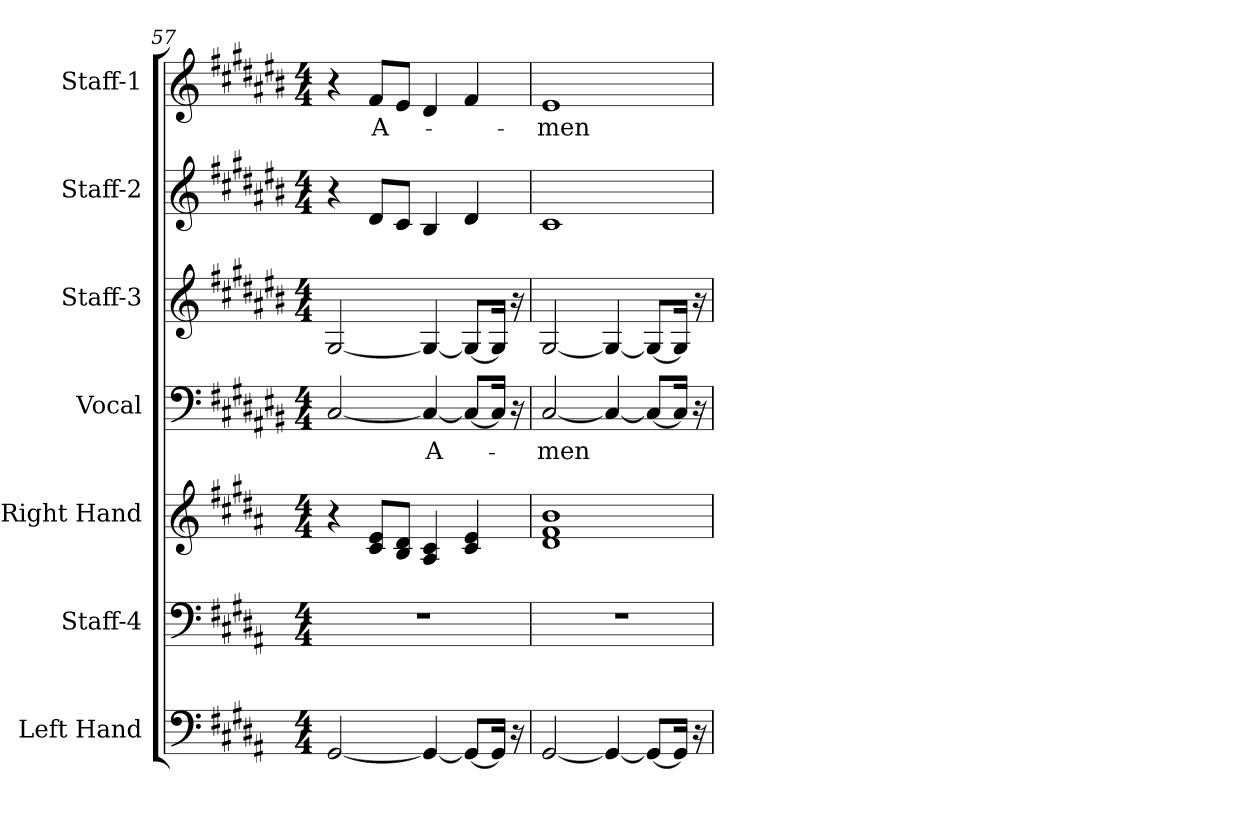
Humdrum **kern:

**kern	**kern	**kern	**kern	**text	**kern	**kern	**kern	**text
*part7	*part6	*part5	*part4	*part4	*part3	*part2	*part1	*part1
*staff7	*staff6	*staff5	*staff4	*staff4	*staff3	*staff2	*staff1	*staff1
*I"Left Hand	*I"Staff-4	*I"Right Hand	*I"Vocal	*	*I"Staff-3	*I"Staff-2	*I"Staff-1	*
*	*	*	*I'Cl	*	*	*	*	*
!!LO:PB:g=z
*clefF4	*clefF4	*clefG2	*clefF4	*	*clefG2	*clefG2	*clefG2	*
*	*	*	*ITrd1c2	*	*ITrd1c2	*ITrd1c2	*ITrd1c2	*
*k[f#c#g#d#a#]	*k[f#c#g#d#a#]	*k[f#c#g#d#a#]	*k[f#c#g#d#a#]	*	*k[f#c#g#d#a#]	*k[f#c#g#d#a#]	*k[f#c#g#d#a#]	*
*B:	*B:	*B:	*B:	*	*B:	*B:	*B:	*
*M4/4	*M4/4	*M4/4	*M4/4	*	*M4/4	*M4/4	*M4/4	*
=57	=57	=57	=57	=57	=57	=57	=57	=57
[2GG#/	1r	4r	[2BB/	.	[2F#/	4r	4r	.
.	.	8c#/ 8e/L	.	.	.	8c#/L	8e/L	A-
.	.	8B/ 8d#/J	.	.	.	8B/J	8d#/J	.
4GG#/_	.	4A#/ 4c#/	4BB/_	A-	4F#/_	4A#/	4c#/	.
8GG#/L_	.	4c#/ 4e/	8BB/L_	.	8F#/L_	4c#/	4e/	.
16GG#/Jk]	.	.	16BB/Jk]	.	16F#/Jk]	.	.	.
16r	.	.	16r	.	16r	.	.	.
=58	=58	=58	=58	=58	=58	=58	=58	=58
[2GG#/	1r	1d# 1f# 1b	[2BB/	-men	[2F#/	1B	1d#	-men
4GG#/_	.	.	4BB/_	.	4F#/_	.	.	.
8GG#/L_	.	.	8BB/L_	.	8F#/L_	.	.	.
16GG#/Jk]	.	.	16BB/Jk]	.	16F#/Jk]	.	.	.
16r	.	.	16r	.	16r	.	.	.
=	=	=	=	=	=	=	=	=
*-	*-	*-	*-	*-	*-	*-	*-	*-
